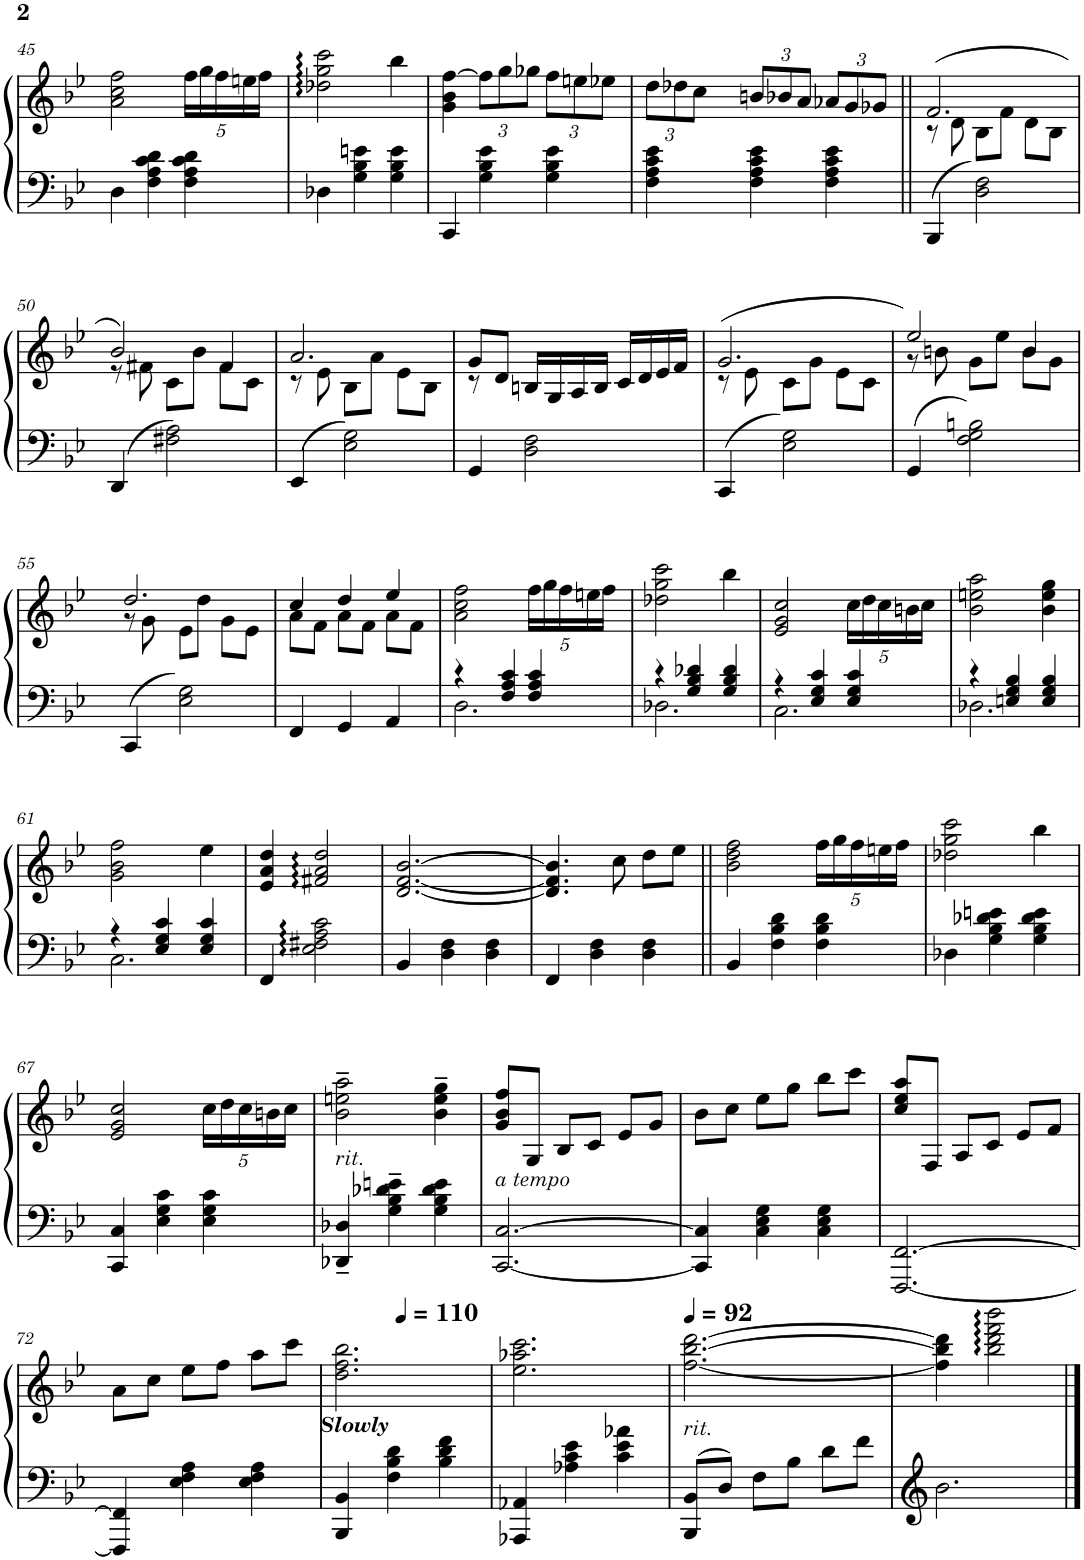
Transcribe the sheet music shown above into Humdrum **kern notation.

**kern	**kern
*part1	*part1
*staff2	*staff1
*I"Piano	*
*I'Pno.	*
!!LO:PB:g=z
*clefF4	*clefG2
*k[b-e-]	*k[b-e-]
*M3/4	*M3/4
=45	=45
4D\	2a\ 2cc\ 2ff\
4F\ 4A\ 4c\ 4d\	.
*	*Xbrackettup
4F\ 4A\ 4c\ 4d\	20ff\LL
.	20gg\
.	20ff\
.	20een\
.	20ff\JJ
=46	=46
4D-X\	2dd-X\ 2gg\ 2ccc\
4G\ 4B-\ 4en\	.
4G\ 4B-\ 4e\	4bb-\
=47	=47
4CC/	4g\ 4b-\ [4ff\
4G\ 4B-\ 4e-\	12ff\L]
.	12gg\
.	12gg-X\J
4G\ 4B-\ 4e-\	12ff\L
.	12een\
.	12ee-X\J
=48	=48
4F\ 4A\ 4c\ 4e-\	12dd\L
.	12dd-X\
.	12cc\J
4F\ 4A\ 4c\ 4e-\	12bn/L
.	12b-X/
.	12a/J
4F\ 4A\ 4c\ 4e-\	12a-X/L
.	12g/
.	12g-X/J
=49||	=49||
*	*^
4BBB-/	(2.f/	8r
.	.	8d\
2D\ 2F\	.	8B-\L
.	.	8f\J
.	.	8d\L
.	.	8B-\J
!!LO:LB:g=z	!!
=50	=50	=50
4DD/	2b-/)	8r
.	.	8f#X\
2F#X\ 2A\	.	8c\L
.	.	8b-\J
.	4f#/	8f#\L
.	.	8c\J
=51	=51	=51
4EE-/	2.a/	8r
.	.	8e-\
2E-\ 2G\	.	8B-\L
.	.	8a\J
.	.	8e-\L
.	.	8B-\J
=52	=52	=52
4GG/	8g/L	8r
.	8d/J	2ryy
2D\ 2F\	16Bn/LL	.
.	16G/	.
.	16A/	.
.	16B/JJ	.
.	16c/LL	.
.	16d/	.
.	16e-/	8ryy
.	16f/JJ	.
=53	=53	=53
4CC/	(2.g/	8r
.	.	8e-\
2E-\ 2G\	.	8c\L
.	.	8g\J
.	.	8e-\L
.	.	8c\J
=54	=54	=54
4GG/	2ee-/)	8r
.	.	8bn\
2F\ 2G\ 2Bn\	.	8g\L
.	.	8ee-\J
.	4b/	8b\L
.	.	8g\J
!!LO:LB:g=z	!!
=55	=55	=55
4CC/	2.dd/	8r
.	.	8g\
2E-\ 2G\	.	8e-\L
.	.	8dd\J
.	.	8g\L
.	.	8e-\J
=56	=56	=56
4FF/	4cc/	8a\L
.	.	8f\J
4GG/	4dd/	8a\L
.	.	8f\J
4AA/	4ee-/	8a\L
.	.	8f\J
*	*v	*v
=57	=57
*^	*
4r	2.D\	2a\ 2cc\ 2ff\
4F/ 4A/ 4c/	.	.
4F/ 4A/ 4c/	.	20ff\LL
.	.	20gg\
.	.	20ff\
.	.	20een\
.	.	20ff\JJ
=58	=58	=58
4r	2.D-X\	2dd-X\ 2gg\ 2ccc\
4G/ 4B-/ 4d-X/	.	.
4G/ 4B-/ 4d-/	.	4bb-\
=59	=59	=59
4r	2.C\	2e-/ 2g/ 2cc/
4E-/ 4G/ 4c/	.	.
4E-/ 4G/ 4c/	.	20cc\LL
.	.	20dd\
.	.	20cc\
.	.	20bn\
.	.	20cc\JJ
=60	=60	=60
4r	2.D-X\	2b-\ 2een\ 2aa\
4En/ 4G/ 4B-/	.	.
4E/ 4G/ 4B-/	.	4b-\ 4ee\ 4gg\
!!LO:LB:g=z
=61	=61	=61
4r	2.C\	2g\ 2b-\ 2ff\
4E-/ 4G/ 4c/	.	.
4E-/ 4G/ 4c/	.	4ee-\
*v	*v	*
=62	=62
4FF/	4e-/ 4a/ 4dd/
2E-\ 2F#X\ 2A\ 2c\	2f#X/ 2a/ 2dd/
=63	=63
4BB-/	[2.d/ [2.f/ [2.b-/
4D\ 4F\	.
4D\ 4F\	.
=64	=64
4FF/	4.d/] 4.f/] 4.b-/]
4D\ 4F\	.
.	8cc\
4D\ 4F\	8dd\L
.	8ee-\J
=65||	=65||
4BB-/	2b-\ 2dd\ 2ff\
4F\ 4B-\ 4d\	.
4F\ 4B-\ 4d\	20ff\LL
.	20gg\
.	20ff\
.	20een\
.	20ff\JJ
=66	=66
4D-X\	2dd-X\ 2gg\ 2ccc\
4G\ 4B-\ 4d-X\ 4en\	.
4G\ 4B-\ 4d-\ 4e\	4bb-\
!!LO:LB:g=z
=67	=67
4CC/ 4C/	2e-/ 2g/ 2cc/
4E-\ 4G\ 4c\	.
4E-\ 4G\ 4c\	20cc\LL
.	20dd\
.	20cc\
.	20bn\
.	20cc\JJ
=68	=68
!	!LO:TX:b:i:t=rit.
4DD-X/~ 4D-X/~	2b-\~ 2een\~ 2aa\~
4G\~ 4B-\~ 4d-X\~ 4en\~	.
4G\ 4B-\ 4d-\ 4e\	4b-\~ 4ee\~ 4gg\~
=69	=69
!	!LO:TX:b:i:t=a tempo
[2.CC/ [2.C/	8g/ 8b-/ 8ff/L
.	8G/J
.	8B-/L
.	8c/J
.	8e-/L
.	8g/J
=70	=70
4CC/] 4C/]	8b-\L
.	8cc\J
4C\ 4E-\ 4G\	8ee-\L
.	8gg\J
4C\ 4E-\ 4G\	8bb-\L
.	8ccc\J
=71	=71
[2.FFF/ [2.FF/	8cc/ 8ee-/ 8aa/L
.	8F/J
.	8A/L
.	8c/J
.	8e-/L
.	8f/J
!!LO:LB:g=z
=72	=72
4FFF/] 4FF/]	8a\L
.	8cc\J
4E-\ 4F\ 4A\	8ee-\L
.	8ff\J
4E-\ 4F\ 4A\	8aa\L
.	8ccc\J
=73	=73
*	*MM110
!	!LO:TX:b:Bi:t=Slowly
4BBB-/ 4BB-/	2.dd\ 2.ff\ 2.bb-\
4F\ 4B-\ 4d\	.
4B-\ 4d\ 4f\	.
=74	=74
4AAA-X/ 4AA-X/	2.ee-\ 2.aa-X\ 2.ccc\
4A-X\ 4c\ 4e-\	.
4c\ 4e-\ 4a-X\	.
=75	=75
*	*MM92
!	!LO:TX:b:i:t=rit.
8BBB-/ 8BB-/L	[2.ff\ [2.bb-\ [2.ddd\
8D/J	.
8F\L	.
8B-\J	.
8d\L	.
8f\J	.
=76	=76
2.b-\	4ff\] 4bb-\] 4ddd\]
.	2bb-\ 2ddd\ 2fff\ 2bbb-\
==	==
*-	*-
